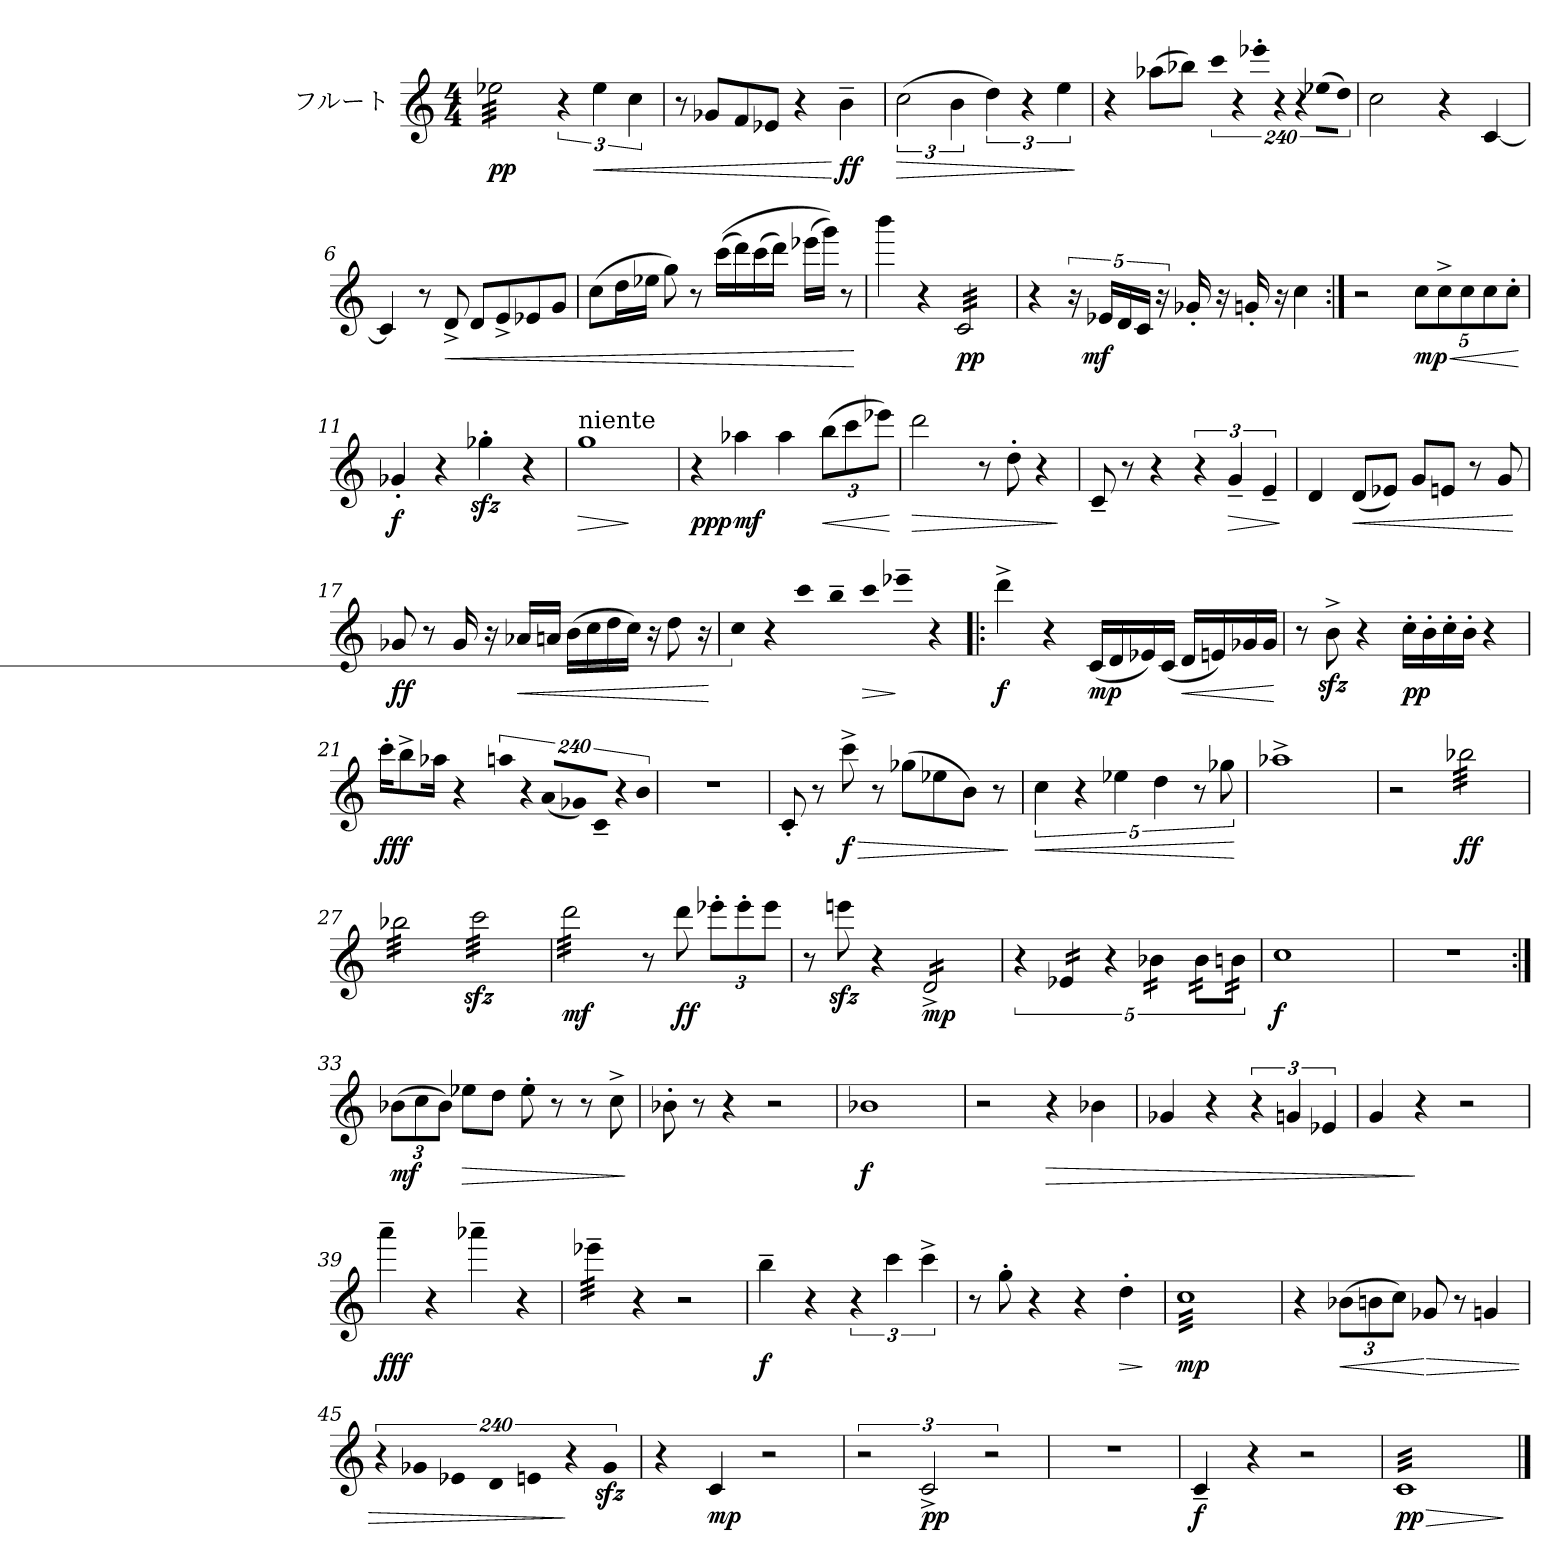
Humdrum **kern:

**kern	**dynam
*part1	*part1
*staff1	*staff1
*I"フルート	*
*clefG2	*
*k[]	*
*M4/4	*
*MM130	*
=1	=1
!	!LO:DY:b
*tremolo	*
32ee-X\LLL	pp
32ee-X\	.
32ee-X\	.
32ee-X\	.
32ee-X\	.
32ee-X\	.
32ee-X\	.
32ee-X\	.
32ee-X\	.
32ee-X\	.
32ee-X\	.
32ee-X\	.
32ee-X\	.
32ee-X\	.
32ee-X\	.
32ee-X\JJJ	.
*Xtremolo	*
6r	.
!	!LO:HP:b
6ee-\	<
6cc\	.
=2	=2
8r	.
8g-X/L	.
8f/	.
8e-X/J	.
4r	.
!	!LO:DY:n=1:b
4b~\	[ ff
=3	=3
!	!LO:HP:b
(>3cc\	>
6b\	.
6dd\)	.
6r	.
6ee\	.
.	]
=4	=4
4r	.
(>8aa-X\L	.
8bb-X\J)	.
!LO:N:vis=8	!
1920%137ccc\	.
!LO:N:vis=8	!
1920%137r	.
!LO:N:vis=8	!
1920%137eee-X'\	.
!LO:N:vis=8	!
1920%137r	.
!LO:N:vis=8	!
1920%137r	.
!LO:N:vis=8	!
(>1920%137ee-X\L	.
!LO:N:vis=8	!
1920%137dd\J)	.
=5	=5
2cc\	.
4r	.
[4c/	.
!!LO:LB:g=z
=6	=6
4c/]	.
8r	.
!	!LO:HP:b
8d^/	<
8d/L	.
8e^/	.
8e-X/	.
8g/J	.
=7	=7
(>8cc\L	.
16dd\L	.
16ee-X\JJ	.
8gg\)	.
8r	.
(>(>16ccc\LL	.
16ddd\)	.
(>16ccc\	.
16ddd\JJ)	.
(>16eee-X\LL	.
16ggg\JJ))	.
8r	.
.	[
=8	=8
4bbb\	.
4r	.
!	!LO:DY:b
*tremolo	*
32c/LLL	pp
32c/	.
32c/	.
32c/	.
32c/	.
32c/	.
32c/	.
32c/	.
32c/	.
32c/	.
32c/	.
32c/	.
32c/	.
32c/	.
32c/	.
32c/JJJ	.
*Xtremolo	*
=9	=9
4r	.
20r	.
!	!LO:DY:b
20e-X/LL	mf
20d/	.
20c/JJ	.
20r	.
16g-X'/	.
16r	.
16gn'/	.
16r	.
4cc\	.
!!LO:LB:g=z
=10:|!	=10:|!
2r	.
*Xbrackettup	*
!	!LO:HP:b
!	!LO:DY:n=1:b
10cc\L	< mp
10cc^\	.
10cc\	.
10cc\	.
10cc'\J	.
.	[
=11	=11
!	!LO:DY:b
4g-X'/	f
4r	.
4gg-Xzz<'\	.
4r	.
=12	=12
!LO:TX:a:t=niente	!
!	!LO:HP:b
1gg	>
.	]
=13	=13
!	!LO:DY:b
4r	ppp
!	!LO:DY:b
4aa-X\	mf
4aa-\	.
!	!LO:HP:b
(>12bb\L	<
12ccc\	.
12eee-X\J)	.
.	[
=14	=14
!	!LO:HP:b
2ddd\	>
8r	.
8dd'\	.
4r	.
.	]
!!LO:LB:g=z
=15	=15
8c~/	.
8r	.
4r	.
*brackettup	*
6r	.
!	!LO:HP:b
6g~/	>
6e~/	.
.	]
=16	=16
4d/	.
!	!LO:HP:b
(<8d/L	<
8e-X/J)	.
8g/L	.
8en/J	.
8r	.
8g/	.
.	[
=17	=17
!	!LO:DY:b
8g-X/	ff
8r	.
16g-/	.
16r	.
!	!LO:HP:b
16a-X/LL	<
16an/JJ	.
(>16b\LL	.
16cc\	.
16dd\	.
16cc\JJ)	.
16r	.
8dd\	.
16r	.
.	[
=18	=18
!LO:N:vis=4	!
960%137cc\	.
!LO:N:vis=4	!
960%137r	.
!LO:N:vis=4	!
960%137ccc\	.
!LO:N:vis=4	!
960%137bb~\	.
!LO:N:vis=4	!LO:HP:b
960%137ccc\	>
!LO:N:vis=4	!
960%137eee-X~\	]
!LO:N:vis=4	!
960%137r	.
!!LO:LB:g=z
=19!|:	=19!|:
!	!LO:DY:b
4ddd^\	f
4r	.
!	!LO:DY:b
(<16c/LL	mp
16d/	.
16e-X/)	.
(<16c/JJ	.
!	!LO:HP:b
16d/LL	<
16en/)	.
16g-X/	.
16g-/JJ	.
.	[
=20	=20
8r	.
8bzz<^\	.
4r	.
!	!LO:DY:b
16cc'\LL	pp
16b'\	.
16cc'\	.
16b'\JJ	.
4r	.
=21	=21
!	!LO:DY:b
16ccc'\KL	fff
8bb^\	.
16aa-X\Jk	.
4r	.
!LO:N:vis=8	!
1920%137aan\	.
!LO:N:vis=8	!
1920%137r	.
!LO:N:vis=8	!
(<1920%137a/L	.
!LO:N:vis=8	!
1920%137g-X/)	.
!LO:N:vis=8	!
1920%137c~/J	.
!LO:N:vis=8	!
1920%137r	.
!LO:N:vis=8	!
1920%137b\	.
=22	=22
1r	.
=23	=23
8c'/	.
8r	.
!	!LO:HP:b
!	!LO:DY:n=1:b
8ccc^\	> f
8r	.
(>8gg-X\L	.
8ee-X\	.
8b\J)	.
8r	.
.	]
!!LO:LB:g=z
=24	=24
!	!LO:HP:b
5cc\	<
5r	.
5ee-X\	.
5dd\	.
10r	.
10gg-X\	.
.	[
=25	=25
1aa-X^	.
=26	=26
2r	.
!	!LO:DY:b
*tremolo	*
32bb-X\LLL	ff
32bb-X\	.
32bb-X\	.
32bb-X\	.
32bb-X\	.
32bb-X\	.
32bb-X\	.
32bb-X\	.
32bb-X\	.
32bb-X\	.
32bb-X\	.
32bb-X\	.
32bb-X\	.
32bb-X\	.
32bb-X\	.
32bb-X\JJJ	.
=27	=27
32bb-X\LLL	.
32bb-X\	.
32bb-X\	.
32bb-X\	.
32bb-X\	.
32bb-X\	.
32bb-X\	.
32bb-X\	.
32bb-X\	.
32bb-X\	.
32bb-X\	.
32bb-X\	.
32bb-X\	.
32bb-X\	.
32bb-X\	.
32bb-X\JJJ	.
32ccczz<\LLL	.
32ccczz<\	.
32ccczz<\	.
32ccczz<\	.
32ccczz<\	.
32ccczz<\	.
32ccczz<\	.
32ccczz<\	.
32ccczz<\	.
32ccczz<\	.
32ccczz<\	.
32ccczz<\	.
32ccczz<\	.
32ccczz<\	.
32ccczz<\	.
32ccczz<\JJJ	.
=28	=28
!	!LO:DY:b
32ddd\LLL	mf
32ddd\	.
32ddd\	.
32ddd\	.
32ddd\	.
32ddd\	.
32ddd\	.
32ddd\	.
32ddd\	.
32ddd\	.
32ddd\	.
32ddd\	.
32ddd\	.
32ddd\	.
32ddd\	.
32ddd\JJJ	.
*Xtremolo	*
8r	.
!	!LO:DY:b
8ddd\	ff
*Xbrackettup	*
12eee-X'\L	.
12eee-'\	.
12eee-\J	.
=29	=29
8r	.
8eeenzz<\	.
4r	.
!	!LO:DY:b
*tremolo	*
16d^/LL	mp
16d^/	.
16d^/	.
16d^/	.
16d^/	.
16d^/	.
16d^/	.
16d^/JJ	.
=30	=30
*brackettup	*
5r	.
20e-X/LL	.
20e-X/	.
20e-X/	.
20e-X/JJ	.
5r	.
20b-X\LL	.
20b-X\	.
20b-X\	.
20b-X\JJ	.
40b-\LLL	.
40b-\	.
40b-\	.
40b-\	.
40bn\	.
40bn\	.
40bn\	.
40bn\JJJ	.
*Xtremolo	*
=31	=31
!	!LO:DY:b
1cc	f
=32	=32
1r	.
!!LO:LB:g=z
=33:|!	=33:|!
*Xbrackettup	*
!	!LO:DY:b
(>12b-X\L	mf
12cc\	.
12b-\J)	.
!	!LO:HP:b
8ee-X\L	>
8dd\J	.
8ee-'\	.
8r	.
8r	.
8cc^\	.
.	]
=34	=34
8b-X'\	.
8r	.
4r	.
2r	.
=35	=35
!	!LO:DY:b
1b-X	f
=36	=36
2r	.
!	!LO:HP:b
4r	>
4b-X\	.
=37	=37
4g-X/	.
4r	.
*brackettup	*
6r	.
6gn/	.
6e-X/	.
=38	=38
4g/	.
4r	]
2r	.
=39	=39
!	!LO:DY:b
4aaa~\	fff
4r	.
4aaa-X~\	.
4r	.
=40	=40
*tremolo	*
32eee-X~\LLL	.
32eee-X~\	.
32eee-X~\	.
32eee-X~\	.
32eee-X~\	.
32eee-X~\	.
32eee-X~\	.
32eee-X~\JJJ	.
*Xtremolo	*
4r	.
2r	.
=41	=41
!	!LO:DY:b
4bb~\	f
4r	.
6r	.
6ccc\	.
6ccc^\	.
!!LO:LB:g=z
=42	=42
8r	.
8gg'\	.
4r	.
4r	.
!	!LO:HP:b
4dd'\	>
.	]
=43	=43
!	!LO:DY:b
*tremolo	*
32ccLLL	mp
32cc	.
32cc	.
32cc	.
32cc	.
32cc	.
32cc	.
32cc	.
32cc	.
32cc	.
32cc	.
32cc	.
32cc	.
32cc	.
32cc	.
32cc	.
32cc	.
32cc	.
32cc	.
32cc	.
32cc	.
32cc	.
32cc	.
32cc	.
32cc	.
32cc	.
32cc	.
32cc	.
32cc	.
32cc	.
32cc	.
32ccJJJ	.
*Xtremolo	*
=44	=44
4r	.
*Xbrackettup	*
!	!LO:HP:b
(>12b-X\L	<
12bn\	.
12cc\J)	.
!	!LO:HP:n=1:b
8g-X/	[ >
8r	.
4gn/	.
=45	=45
*brackettup	*
!LO:N:vis=4	!
960%137r	.
!LO:N:vis=4	!
960%137g-X/	.
!LO:N:vis=4	!
960%137e-X/	.
!LO:N:vis=4	!
960%137d/	.
!LO:N:vis=4	!
960%137en/	.
!LO:N:vis=4	!
960%137r	]
!LO:N:vis=4	!
960%137g-zz</	.
=46	=46
4r	.
!	!LO:DY:b
4c/	mp
2r	.
=47	=47
3r	.
!	!LO:DY:b
3c^/	pp
3r	.
=48	=48
1r	.
=49	=49
!	!LO:DY:b
4c~/	f
4r	.
2r	.
=50	=50
!LO:TX:a:t=niente	!
!	!LO:HP:b
!	!LO:DY:n=1:b
*tremolo	*
32cLLL	> pp
32c	.
32c	.
32c	.
32c	.
32c	.
32c	.
32c	.
32c	.
32c	.
32c	.
32c	.
32c	.
32c	.
32c	.
32c	.
32c	.
32c	.
32c	.
32c	.
32c	.
32c	.
32c	.
32c	.
32c	.
32c	.
32c	.
32c	.
32c	.
32c	.
32c	.
32cJJJ	.
*Xtremolo	*
.	]
==	==
*-	*-
